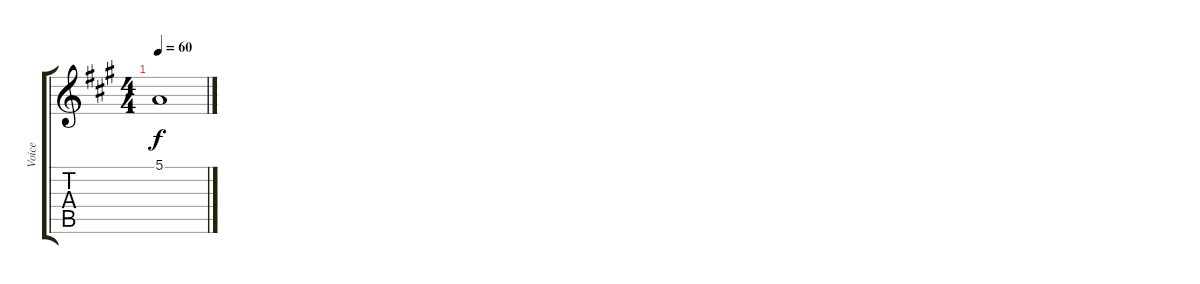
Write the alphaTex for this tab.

\track ("Voice" "Voice") {instrument flute}
\staff {score tabs}
\tuning (E4 B3 G3 D3 A2 E2) {hide}
\ts (4 4)
\tempo 60
\clef g2
\ks a
5.1{t}.1{txt " " dy f}
